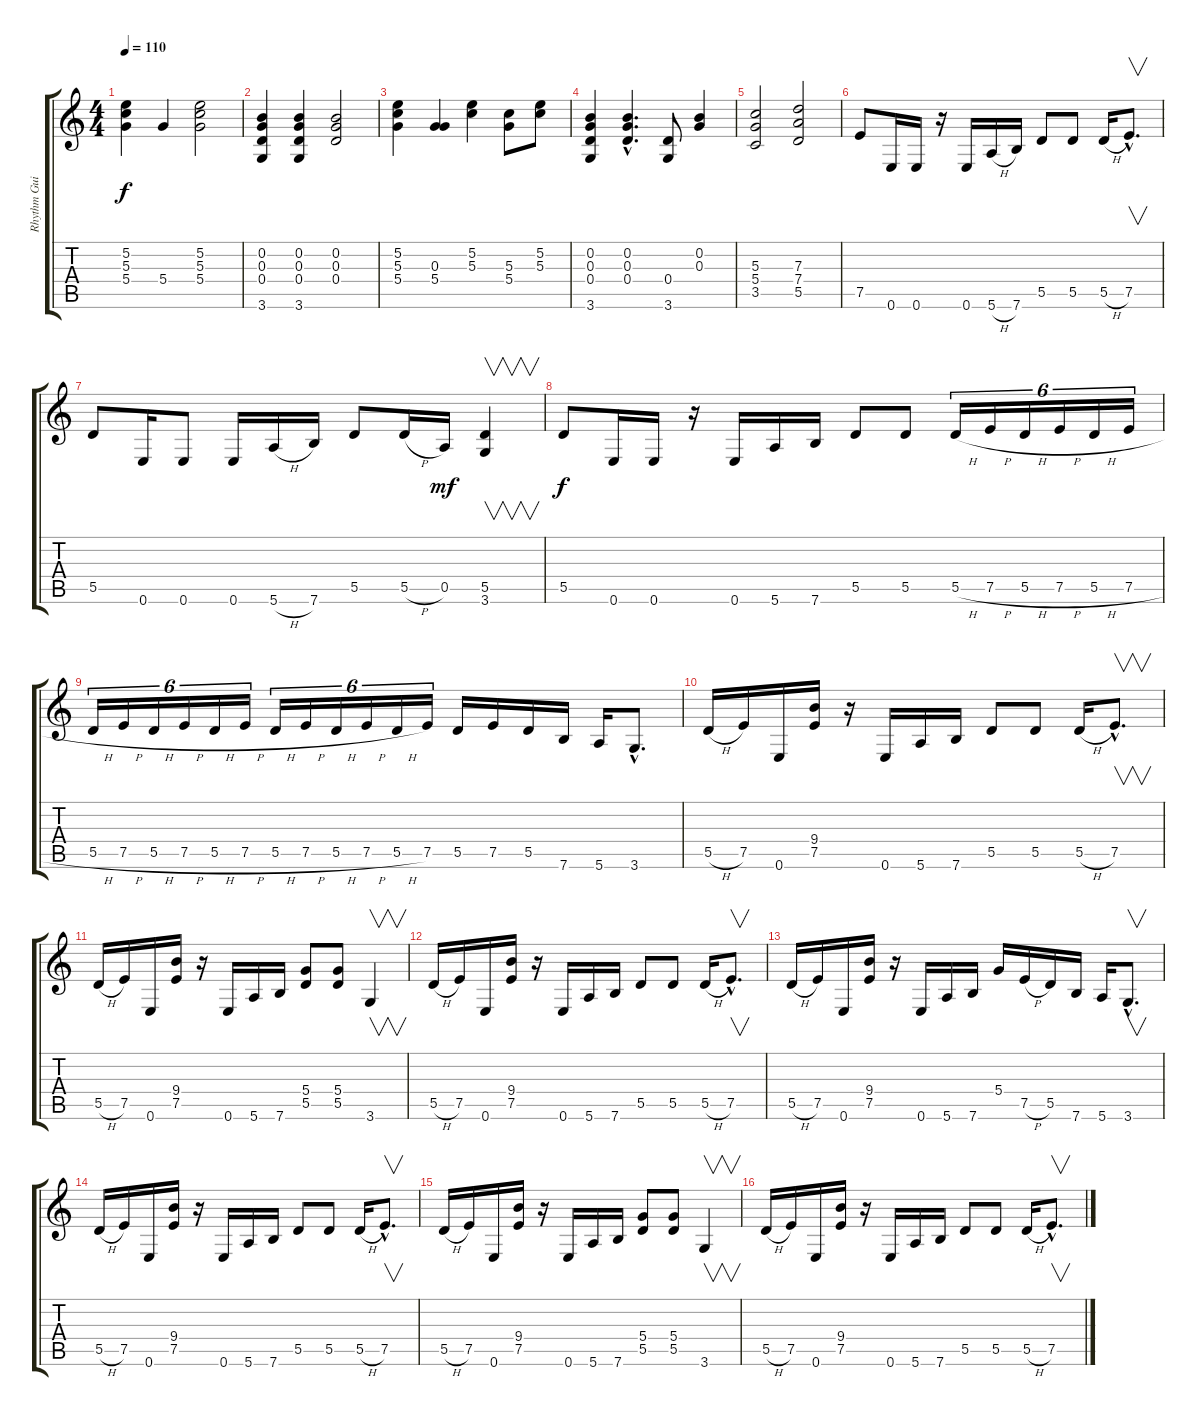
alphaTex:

\track ("Rhythm Guitar" "Rhythm Gui") {instrument distortionguitar}
\staff {score tabs}
\tuning (E4 B3 G3 D3 A2 E2) {hide}
\ts (4 4)
\tempo 110
\clef g2
\ks c
(5.2 5.3 5.4).4{dy f} 5.4.4 (5.2 5.3 5.4).2 |
(0.2 0.3 0.4 3.6).4 (0.2 0.3 0.4 3.6).4 (0.2 0.3 0.4).2 |
(5.2 5.3 5.4).4 (0.3 5.4).4 (5.2 5.3).4 (5.3 5.4).8 (5.2 5.3).8 |
(0.2 0.3 0.4 3.6).4 (0.2{hac} 0.3{hac} 0.4{hac}).4{d} (0.4 3.6).8 (0.2 0.3).4 |
(5.3 5.4 3.5).2 (7.3 7.4 5.5).2 |
7.5.8 0.6.16 0.6.16 r.16 0.6.16 5.6{h}.16 7.6.16 5.5.8 5.5.8 5.5{h}.16 7.5{hac}.8{v d} |
5.5.8 0.6.16 0.6.8 0.6.16 5.6{h}.16 7.6.16 5.5.8 5.5{h}.16 0.5.16{dy mf} (5.5 3.6).4{v} |
5.5.8{dy f} 0.6.16 0.6.16 r.16 0.6.16 5.6.16 7.6.16 5.5.8 5.5.8 5.5{h}.16{tu (6 4)} 7.5{h}.16{tu (6 4)} 5.5{h}.16{tu (6 4)} 7.5{h}.16{tu (6 4)} 5.5{h}.16{tu (6 4)} 7.5{h}.16{tu (6 4)} |
5.5{h}.16{tu (6 4)} 7.5{h}.16{tu (6 4)} 5.5{h}.16{tu (6 4)} 7.5{h}.16{tu (6 4)} 5.5{h}.16{tu (6 4)} 7.5{h}.16{tu (6 4)} 5.5{h}.16{tu (6 4)} 7.5{h}.16{tu (6 4)} 5.5{h}.16{tu (6 4)} 7.5{h}.16{tu (6 4)} 5.5{h}.16{tu (6 4)} 7.5.16{tu (6 4)} 5.5.16 7.5.16 5.5.16 7.6.16 5.6.16 3.6{hac}.8{d} |
5.5{h}.16 7.5.16 0.6.16 (9.4 7.5).16 r.16 0.6.16 5.6.16 7.6.16 5.5.8 5.5.8 5.5{h}.16 7.5{hac}.8{v d} |
5.5{h}.16 7.5.16 0.6.16 (9.4 7.5).16 r.16 0.6.16 5.6.16 7.6.16 (5.4 5.5).8 (5.4 5.5).8 3.6.4{v} |
5.5{h}.16 7.5.16 0.6.16 (9.4 7.5).16 r.16 0.6.16 5.6.16 7.6.16 5.5.8 5.5.8 5.5{h}.16 7.5{hac}.8{v d} |
5.5{h}.16 7.5.16 0.6.16 (9.4 7.5).16 r.16 0.6.16 5.6.16 7.6.16 5.4.16 7.5{h}.16 5.5.16 7.6.16 5.6.16 3.6{hac}.8{v d} |
5.5{h}.16 7.5.16 0.6.16 (9.4 7.5).16 r.16 0.6.16 5.6.16 7.6.16 5.5.8 5.5.8 5.5{h}.16 7.5{hac}.8{v d} |
5.5{h}.16 7.5.16 0.6.16 (9.4 7.5).16 r.16 0.6.16 5.6.16 7.6.16 (5.4 5.5).8 (5.4 5.5).8 3.6.4{v} |
5.5{h}.16 7.5.16 0.6.16 (9.4 7.5).16 r.16 0.6.16 5.6.16 7.6.16 5.5.8 5.5.8 5.5{h}.16 7.5{hac}.8{v d}
